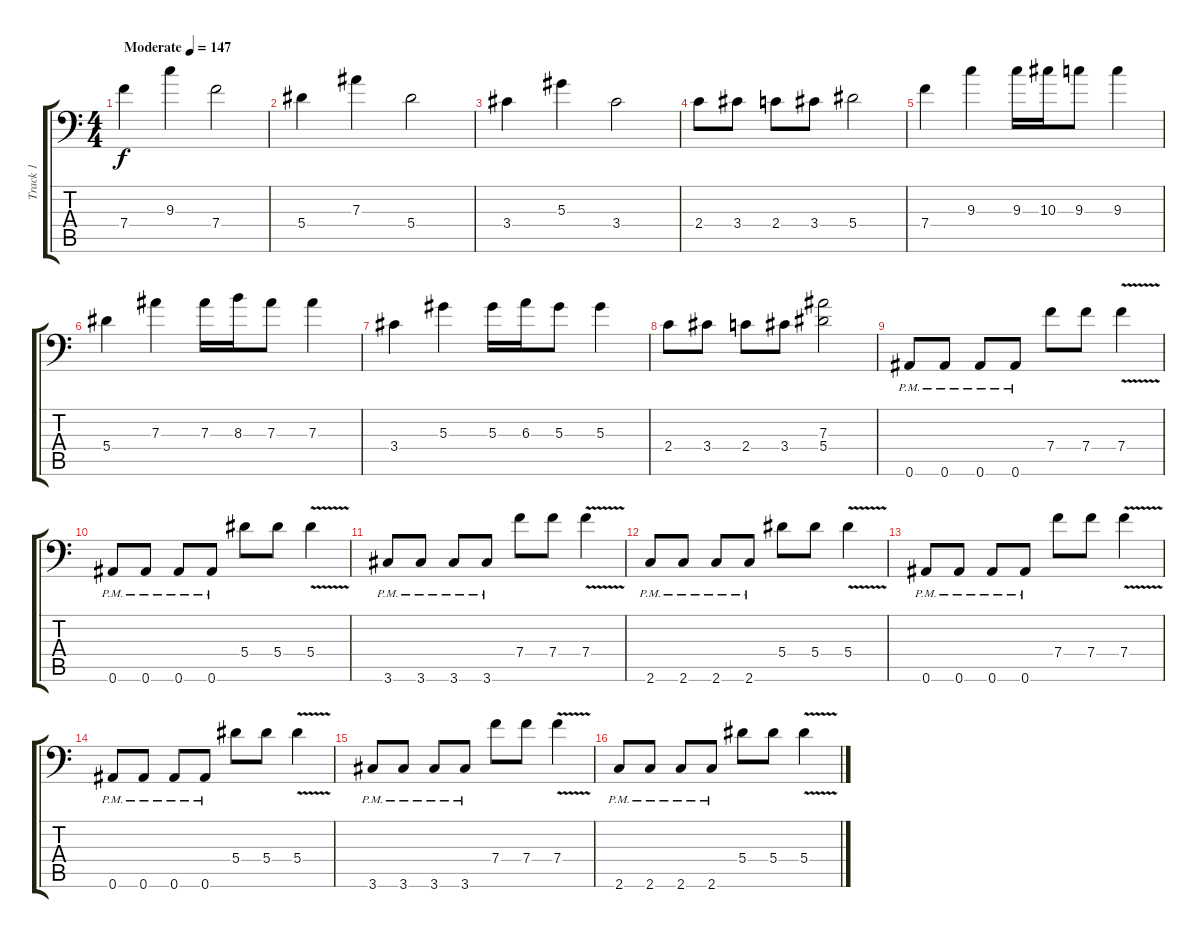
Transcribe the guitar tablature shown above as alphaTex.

\track ("Track 1" "Track 1") {instrument distortionguitar}
\staff {score tabs}
\tuning (C4 G3 Eb3 Bb2 F2 Bb1) {hide}
\ts (4 4)
\tempo (147 "Moderate")
\clef f4
\ks c
7.4.4{dy f instrument distortionguitar} 9.3.4 7.4.2 |
5.4.4 7.3.4 5.4.2 |
3.4.4 5.3.4 3.4.2 |
2.4.8 3.4.8 2.4.8 3.4.8 5.4.2 |
7.4.4 9.3.4 9.3.16 10.3.16 9.3.8 9.3.4 |
5.4.4 7.3.4 7.3.16 8.3.16 7.3.8 7.3.4 |
3.4.4 5.3.4 5.3.16 6.3.16 5.3.8 5.3.4 |
2.4.8 3.4.8 2.4.8 3.4.8 (7.3 5.4).2 |
0.6{pm}.8 0.6{pm}.8 0.6{pm}.8 0.6{pm}.8 7.4.8 7.4.8 7.4{v}.4 |
0.6{pm}.8 0.6{pm}.8 0.6{pm}.8 0.6{pm}.8 5.4.8 5.4.8 5.4{v}.4 |
3.6{pm}.8 3.6{pm}.8 3.6{pm}.8 3.6{pm}.8 7.4.8 7.4.8 7.4{v}.4 |
2.6{pm}.8 2.6{pm}.8 2.6{pm}.8 2.6{pm}.8 5.4.8 5.4.8 5.4{v}.4 |
0.6{pm}.8 0.6{pm}.8 0.6{pm}.8 0.6{pm}.8 7.4.8 7.4.8 7.4{v}.4 |
0.6{pm}.8 0.6{pm}.8 0.6{pm}.8 0.6{pm}.8 5.4.8 5.4.8 5.4{v}.4 |
3.6{pm}.8 3.6{pm}.8 3.6{pm}.8 3.6{pm}.8 7.4.8 7.4.8 7.4{v}.4 |
2.6{pm}.8 2.6{pm}.8 2.6{pm}.8 2.6{pm}.8 5.4.8 5.4.8 5.4{v}.4
